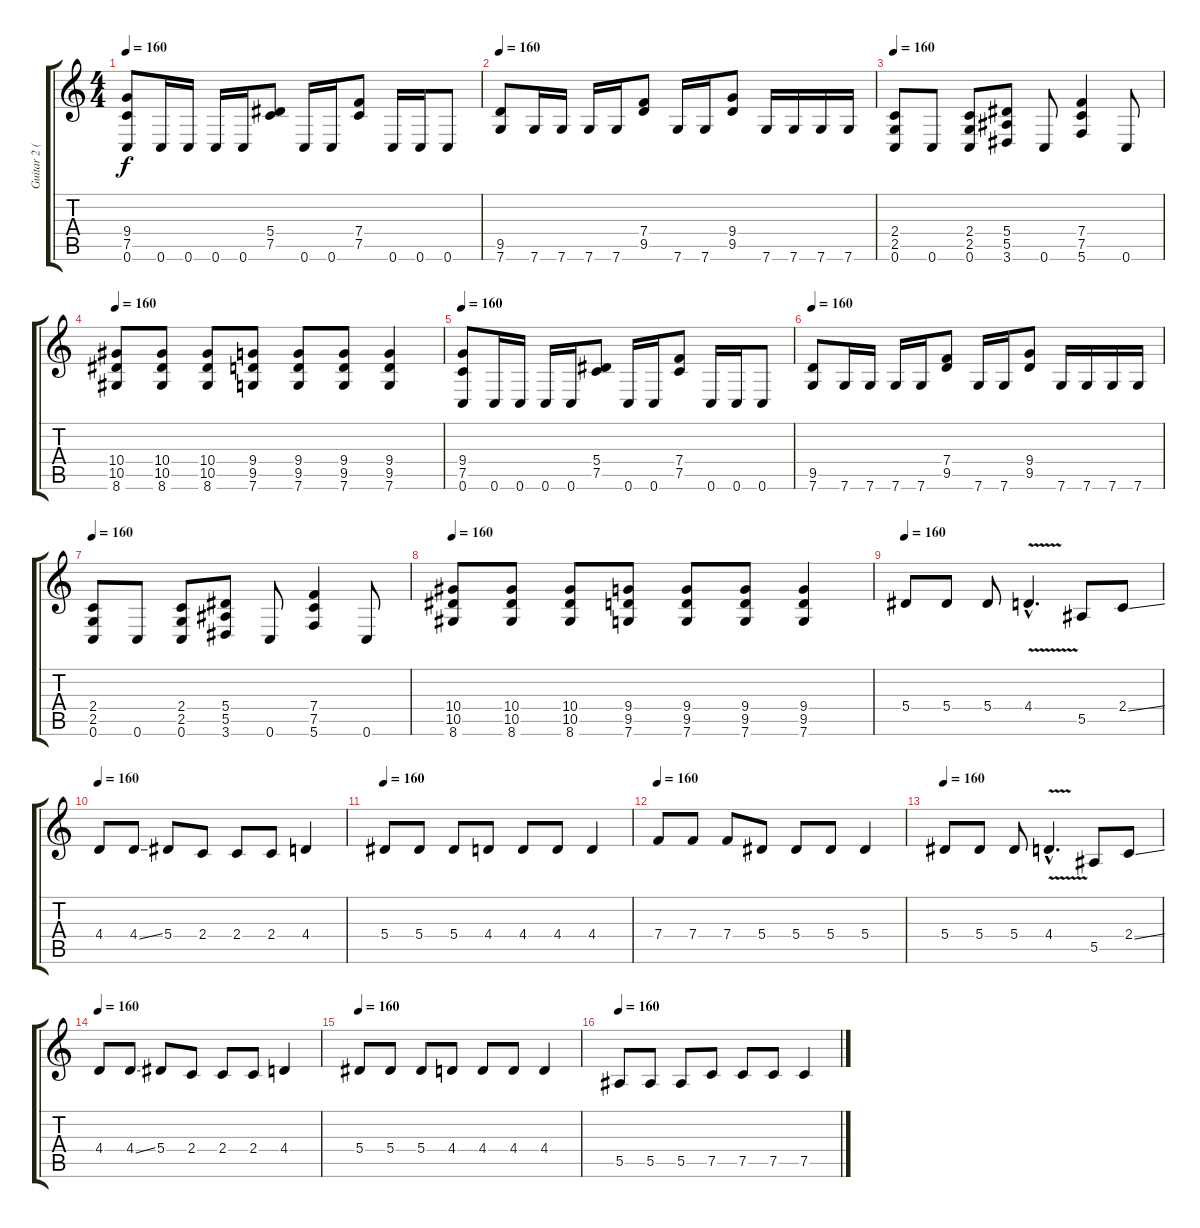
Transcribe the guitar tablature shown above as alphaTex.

\track ("Guitar 2 (Lead)" "Guitar 2 (") {instrument overdrivenguitar}
\staff {score tabs}
\tuning (C4 G3 Eb3 Bb2 F2 C2) {hide}
\ts (4 4)
\tempo 160
\clef g2
\ks c
(9.4 7.5 0.6).8{dy f} 0.6.16 0.6.16 0.6.16 0.6.16 (5.4 7.5).8 0.6.16 0.6.16 (7.4 7.5).8 0.6.16 0.6.16 0.6.8 |
\tempo 160
(9.5 7.6).8 7.6.16 7.6.16 7.6.16 7.6.16 (7.4 9.5).8 7.6.16 7.6.16 (9.4 9.5).8 7.6.16 7.6.16 7.6.16 7.6.16 |
\tempo 160
(2.4 2.5 0.6).8 0.6.8 (2.4 2.5 0.6).8 (5.4 5.5 3.6).8 0.6.8 (7.4 7.5 5.6).4 0.6.8 |
\tempo 160
(10.4 10.5 8.6).8 (10.4 10.5 8.6).8 (10.4 10.5 8.6).8 (9.4 9.5 7.6).8 (9.4 9.5 7.6).8 (9.4 9.5 7.6).8 (9.4 9.5 7.6).4 |
\tempo 160
(9.4 7.5 0.6).8 0.6.16 0.6.16 0.6.16 0.6.16 (5.4 7.5).8 0.6.16 0.6.16 (7.4 7.5).8 0.6.16 0.6.16 0.6.8 |
\tempo 160
(9.5 7.6).8 7.6.16 7.6.16 7.6.16 7.6.16 (7.4 9.5).8 7.6.16 7.6.16 (9.4 9.5).8 7.6.16 7.6.16 7.6.16 7.6.16 |
\tempo 160
(2.4 2.5 0.6).8 0.6.8 (2.4 2.5 0.6).8 (5.4 5.5 3.6).8 0.6.8 (7.4 7.5 5.6).4 0.6.8 |
\tempo 160
(10.4 10.5 8.6).8 (10.4 10.5 8.6).8 (10.4 10.5 8.6).8 (9.4 9.5 7.6).8 (9.4 9.5 7.6).8 (9.4 9.5 7.6).8 (9.4 9.5 7.6).4 |
\tempo 160
5.4.8 5.4.8 5.4.8 4.4{v hac}.4{d} 5.5.8 2.4{ss}.8 |
\tempo 160
4.4.8 4.4{ss}.8 5.4.8 2.4.8 2.4.8 2.4.8 4.4.4 |
\tempo 160
5.4.8 5.4.8 5.4.8 4.4.8 4.4.8 4.4.8 4.4.4 |
\tempo 160
7.4.8 7.4.8 7.4.8 5.4.8 5.4.8 5.4.8 5.4.4 |
\tempo 160
5.4.8 5.4.8 5.4.8 4.4{v hac}.4{d} 5.5.8 2.4{ss}.8 |
\tempo 160
4.4.8 4.4{ss}.8 5.4.8 2.4.8 2.4.8 2.4.8 4.4.4 |
\tempo 160
5.4.8 5.4.8 5.4.8 4.4.8 4.4.8 4.4.8 4.4.4 |
\tempo 160
5.5.8 5.5.8 5.5.8 7.5.8 7.5.8 7.5.8 7.5.4
